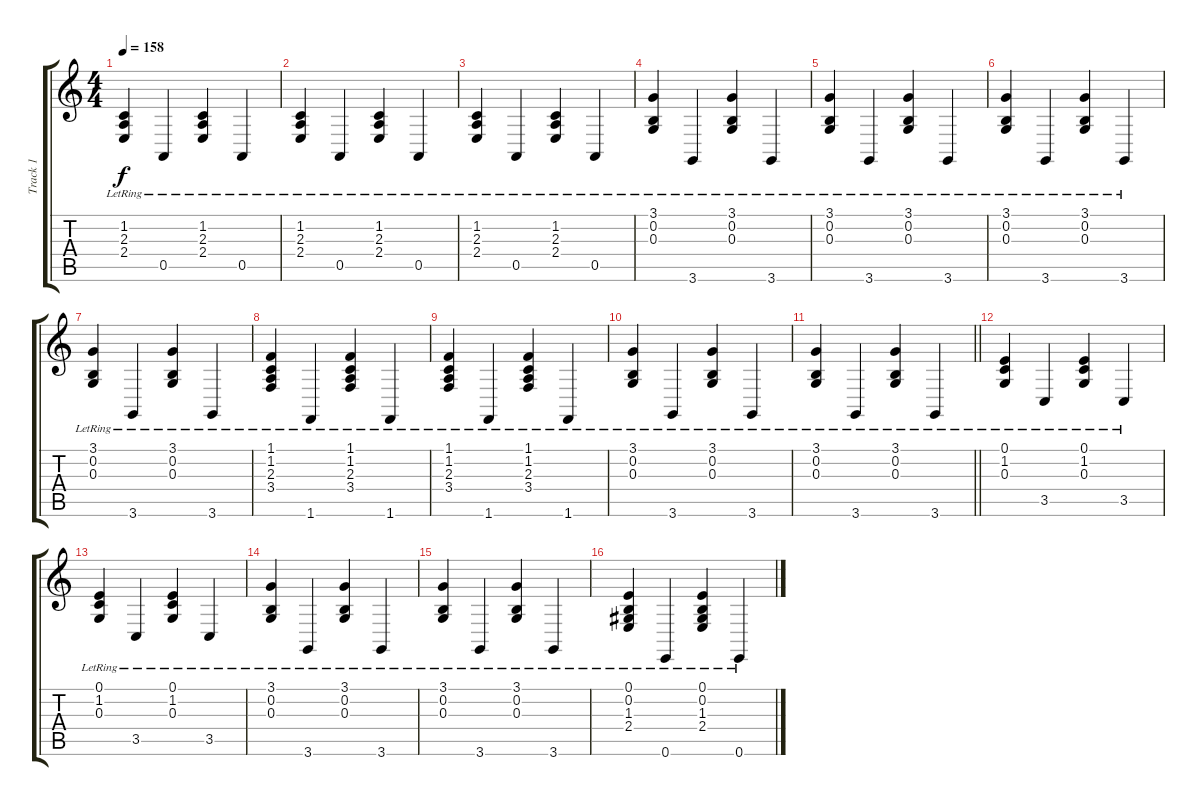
\track ("Track 1" "Track 1") {instrument acousticgrandpiano}
\staff {score tabs}
\tuning (E4 B3 G3 D3 A2 E2) {hide}
\ts (4 4)
\tempo 158
\clef g2
\ks c
(1.2{lr} 2.3{lr} 2.4{lr}).4{dy f} 0.5{lr}.4 (1.2{lr} 2.3{lr} 2.4{lr}).4 0.5{lr}.4 |
(1.2{lr} 2.3{lr} 2.4{lr}).4 0.5{lr}.4 (1.2{lr} 2.3{lr} 2.4{lr}).4 0.5{lr}.4 |
(1.2{lr} 2.3{lr} 2.4{lr}).4 0.5{lr}.4 (1.2{lr} 2.3{lr} 2.4{lr}).4 0.5{lr}.4 |
(3.1{lr} 0.2{lr} 0.3{lr}).4 3.6{lr}.4 (3.1{lr} 0.2{lr} 0.3{lr}).4 3.6{lr}.4 |
(3.1{lr} 0.2{lr} 0.3{lr}).4 3.6{lr}.4 (3.1{lr} 0.2{lr} 0.3{lr}).4 3.6{lr}.4 |
(3.1{lr} 0.2{lr} 0.3{lr}).4 3.6{lr}.4 (3.1{lr} 0.2{lr} 0.3{lr}).4 3.6{lr}.4 |
(3.1{lr} 0.2{lr} 0.3{lr}).4 3.6{lr}.4 (3.1{lr} 0.2{lr} 0.3{lr}).4 3.6{lr}.4 |
(1.1{lr} 1.2{lr} 2.3{lr} 3.4{lr}).4 1.6{lr}.4 (1.1{lr} 1.2{lr} 2.3{lr} 3.4{lr}).4 1.6{lr}.4 |
(1.1{lr} 1.2{lr} 2.3{lr} 3.4{lr}).4 1.6{lr}.4 (1.1{lr} 1.2{lr} 2.3{lr} 3.4{lr}).4 1.6{lr}.4 |
(3.1{lr} 0.2{lr} 0.3{lr}).4 3.6{lr}.4 (3.1{lr} 0.2{lr} 0.3{lr}).4 3.6{lr}.4 |
\barLineRight lightlight
(3.1{lr} 0.2{lr} 0.3{lr}).4 3.6{lr}.4 (3.1{lr} 0.2{lr} 0.3{lr}).4 3.6{lr}.4 |
(0.1{lr} 1.2{lr} 0.3{lr}).4 3.5{lr}.4 (0.1{lr} 1.2{lr} 0.3{lr}).4 3.5{lr}.4 |
(0.1{lr} 1.2{lr} 0.3{lr}).4 3.5{lr}.4 (0.1{lr} 1.2{lr} 0.3{lr}).4 3.5{lr}.4 |
(3.1{lr} 0.2{lr} 0.3{lr}).4 3.6{lr}.4 (3.1{lr} 0.2{lr} 0.3{lr}).4 3.6{lr}.4 |
(3.1{lr} 0.2{lr} 0.3{lr}).4 3.6{lr}.4 (3.1{lr} 0.2{lr} 0.3{lr}).4 3.6{lr}.4 |
(0.1{lr} 0.2{lr} 1.3{lr} 2.4{lr}).4 0.6{lr}.4 (0.1{lr} 0.2{lr} 1.3{lr} 2.4{lr}).4 0.6{lr}.4
